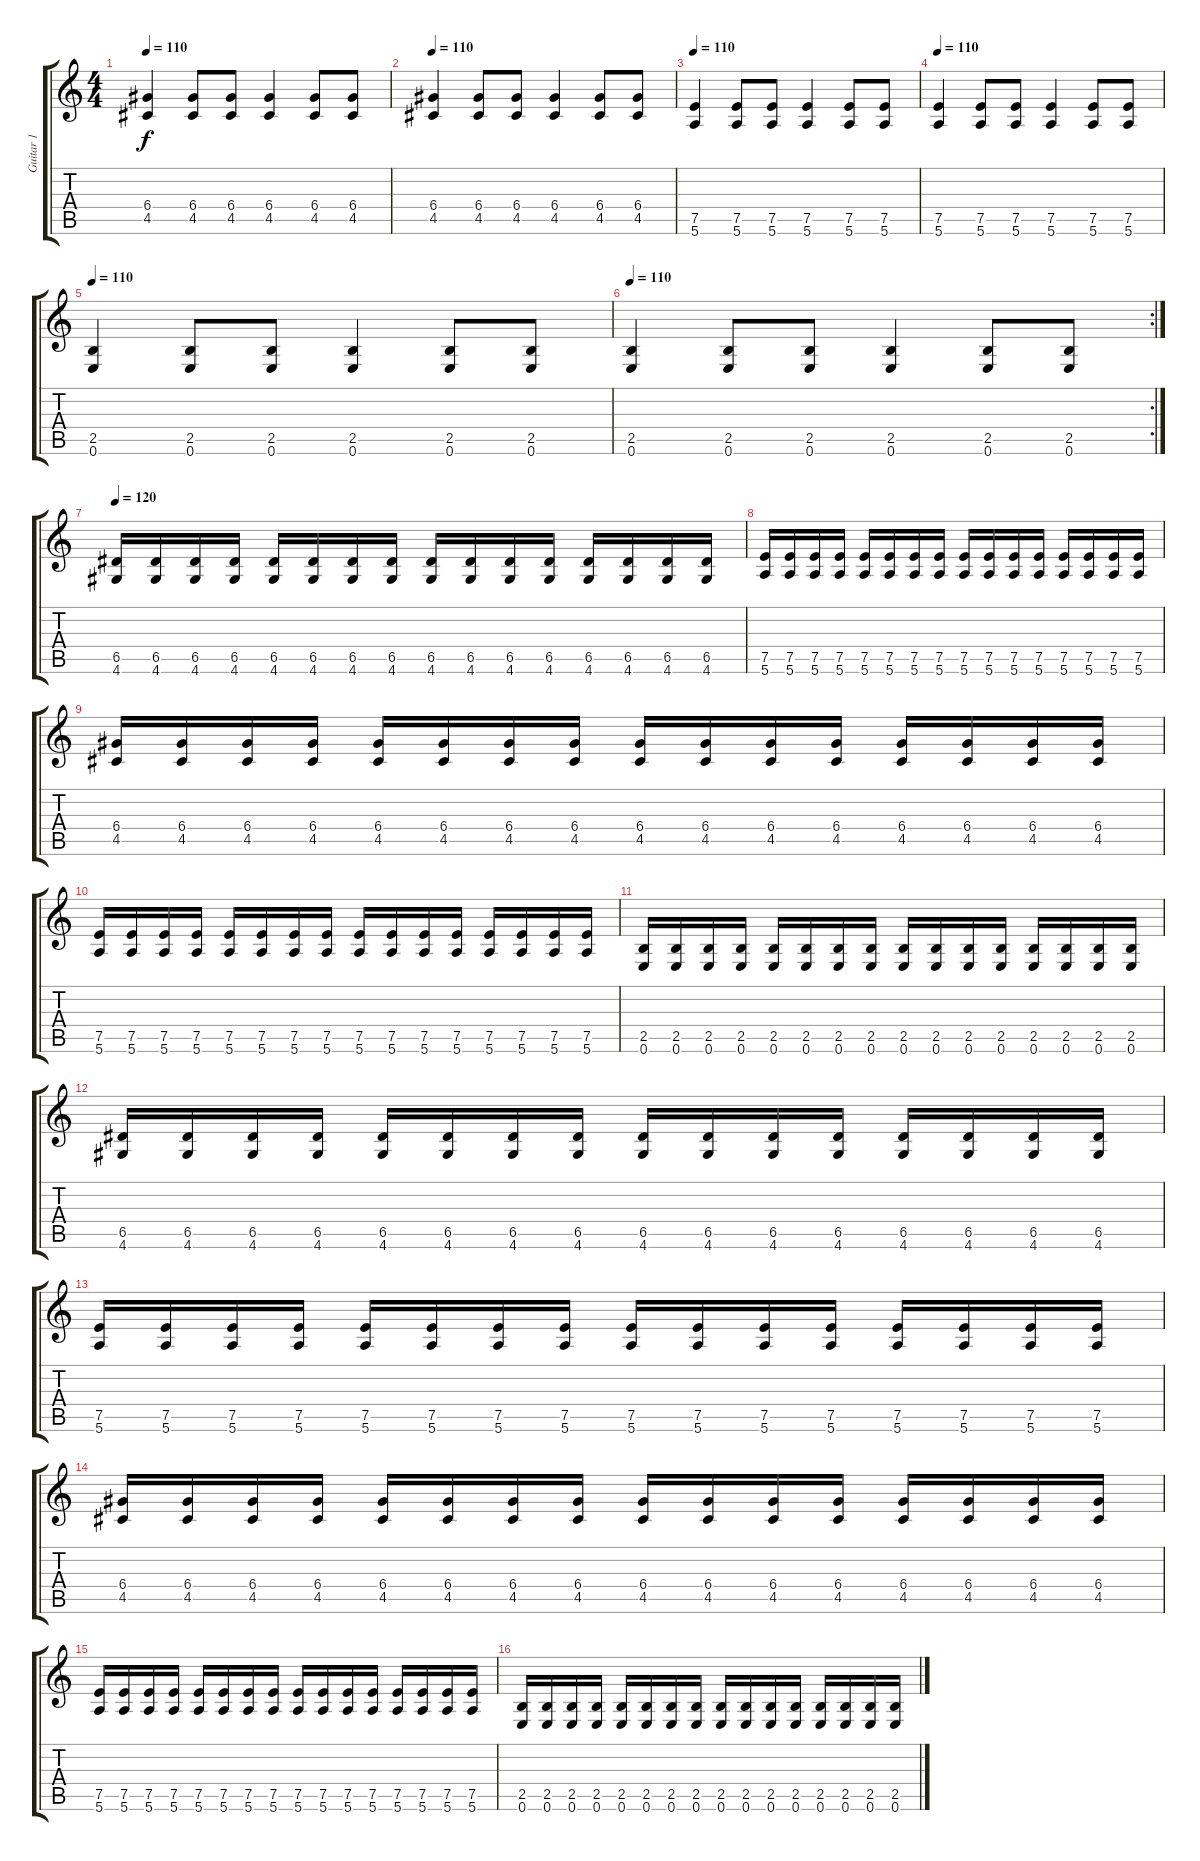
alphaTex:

\track ("Guitar 1" "Guitar 1") {instrument distortionguitar}
\staff {score tabs}
\tuning (E4 B3 G3 D3 A2 E2) {hide}
\ts (4 4)
\tempo 110
\clef g2
\ks c
(6.4 4.5).4{dy f} (6.4 4.5).8 (6.4 4.5).8 (6.4 4.5).4 (6.4 4.5).8 (6.4 4.5).8 |
\tempo 110
(6.4 4.5).4 (6.4 4.5).8 (6.4 4.5).8 (6.4 4.5).4 (6.4 4.5).8 (6.4 4.5).8 |
\tempo 110
(7.5 5.6).4 (7.5 5.6).8 (7.5 5.6).8 (7.5 5.6).4 (7.5 5.6).8 (7.5 5.6).8 |
\tempo 110
(7.5 5.6).4 (7.5 5.6).8 (7.5 5.6).8 (7.5 5.6).4 (7.5 5.6).8 (7.5 5.6).8 |
\tempo 110
(2.5 0.6).4 (2.5 0.6).8 (2.5 0.6).8 (2.5 0.6).4 (2.5 0.6).8 (2.5 0.6).8 |
\rc 2
\tempo 110
(2.5 0.6).4 (2.5 0.6).8 (2.5 0.6).8 (2.5 0.6).4 (2.5 0.6).8 (2.5 0.6).8 |
\tempo 120
(6.5 4.6).16 (6.5 4.6).16 (6.5 4.6).16 (6.5 4.6).16 (6.5 4.6).16 (6.5 4.6).16 (6.5 4.6).16 (6.5 4.6).16 (6.5 4.6).16 (6.5 4.6).16 (6.5 4.6).16 (6.5 4.6).16 (6.5 4.6).16 (6.5 4.6).16 (6.5 4.6).16 (6.5 4.6).16 |
(7.5 5.6).16 (7.5 5.6).16 (7.5 5.6).16 (7.5 5.6).16 (7.5 5.6).16 (7.5 5.6).16 (7.5 5.6).16 (7.5 5.6).16 (7.5 5.6).16 (7.5 5.6).16 (7.5 5.6).16 (7.5 5.6).16 (7.5 5.6).16 (7.5 5.6).16 (7.5 5.6).16 (7.5 5.6).16 |
(6.4 4.5).16 (6.4 4.5).16 (6.4 4.5).16 (6.4 4.5).16 (6.4 4.5).16 (6.4 4.5).16 (6.4 4.5).16 (6.4 4.5).16 (6.4 4.5).16 (6.4 4.5).16 (6.4 4.5).16 (6.4 4.5).16 (6.4 4.5).16 (6.4 4.5).16 (6.4 4.5).16 (6.4 4.5).16 |
(7.5 5.6).16 (7.5 5.6).16 (7.5 5.6).16 (7.5 5.6).16 (7.5 5.6).16 (7.5 5.6).16 (7.5 5.6).16 (7.5 5.6).16 (7.5 5.6).16 (7.5 5.6).16 (7.5 5.6).16 (7.5 5.6).16 (7.5 5.6).16 (7.5 5.6).16 (7.5 5.6).16 (7.5 5.6).16 |
(2.5 0.6).16 (2.5 0.6).16 (2.5 0.6).16 (2.5 0.6).16 (2.5 0.6).16 (2.5 0.6).16 (2.5 0.6).16 (2.5 0.6).16 (2.5 0.6).16 (2.5 0.6).16 (2.5 0.6).16 (2.5 0.6).16 (2.5 0.6).16 (2.5 0.6).16 (2.5 0.6).16 (2.5 0.6).16 |
(6.5 4.6).16 (6.5 4.6).16 (6.5 4.6).16 (6.5 4.6).16 (6.5 4.6).16 (6.5 4.6).16 (6.5 4.6).16 (6.5 4.6).16 (6.5 4.6).16 (6.5 4.6).16 (6.5 4.6).16 (6.5 4.6).16 (6.5 4.6).16 (6.5 4.6).16 (6.5 4.6).16 (6.5 4.6).16 |
(7.5 5.6).16 (7.5 5.6).16 (7.5 5.6).16 (7.5 5.6).16 (7.5 5.6).16 (7.5 5.6).16 (7.5 5.6).16 (7.5 5.6).16 (7.5 5.6).16 (7.5 5.6).16 (7.5 5.6).16 (7.5 5.6).16 (7.5 5.6).16 (7.5 5.6).16 (7.5 5.6).16 (7.5 5.6).16 |
(6.4 4.5).16 (6.4 4.5).16 (6.4 4.5).16 (6.4 4.5).16 (6.4 4.5).16 (6.4 4.5).16 (6.4 4.5).16 (6.4 4.5).16 (6.4 4.5).16 (6.4 4.5).16 (6.4 4.5).16 (6.4 4.5).16 (6.4 4.5).16 (6.4 4.5).16 (6.4 4.5).16 (6.4 4.5).16 |
(7.5 5.6).16 (7.5 5.6).16 (7.5 5.6).16 (7.5 5.6).16 (7.5 5.6).16 (7.5 5.6).16 (7.5 5.6).16 (7.5 5.6).16 (7.5 5.6).16 (7.5 5.6).16 (7.5 5.6).16 (7.5 5.6).16 (7.5 5.6).16 (7.5 5.6).16 (7.5 5.6).16 (7.5 5.6).16 |
(2.5 0.6).16 (2.5 0.6).16 (2.5 0.6).16 (2.5 0.6).16 (2.5 0.6).16 (2.5 0.6).16 (2.5 0.6).16 (2.5 0.6).16 (2.5 0.6).16 (2.5 0.6).16 (2.5 0.6).16 (2.5 0.6).16 (2.5 0.6).16 (2.5 0.6).16 (2.5 0.6).16 (2.5 0.6).16
